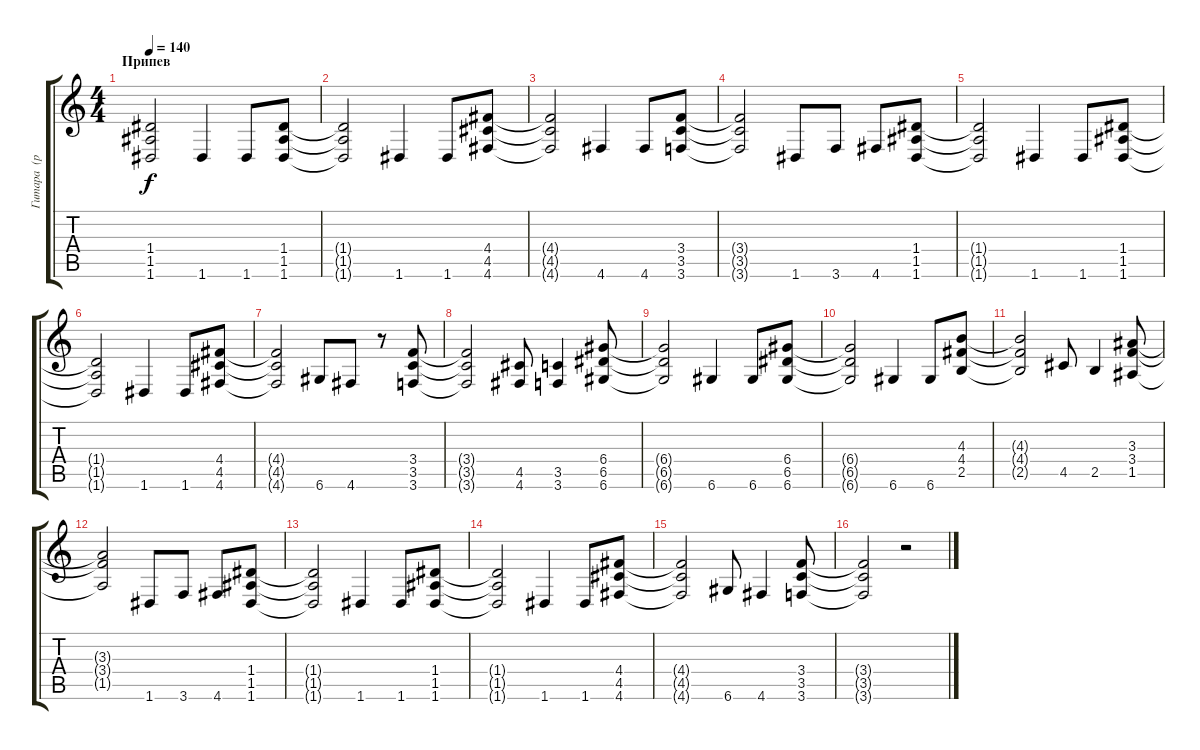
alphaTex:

\track ("Гитара  (ритм)" "Гитара  (р") {instrument distortionguitar}
\staff {score tabs}
\tuning (E4 B3 G3 D3 A2 D2) {hide}
\ts (4 4)
\section ("" "Припев")
\tempo 140
\clef g2
\ks c
(1.4{t} 1.5{t} 1.6{t}).2{dy f} 1.6.4 1.6.8 (1.4 1.5 1.6).8 |
(1.4{t} 1.5{t} 1.6{t}).2 1.6.4 1.6.8 (4.4 4.5 4.6).8 |
(4.4{t} 4.5{t} 4.6{t}).2 4.6.4 4.6.8 (3.4 3.5 3.6).8 |
(3.4{t} 3.5{t} 3.6{t}).2 1.6.8 3.6.8 4.6.8 (1.4 1.5 1.6).8 |
(1.4{t} 1.5{t} 1.6{t}).2 1.6.4 1.6.8 (1.4 1.5 1.6).8 |
(1.4{t} 1.5{t} 1.6{t}).2 1.6.4 1.6.8 (4.4 4.5 4.6).8 |
(4.4{t} 4.5{t} 4.6{t}).2 6.6.8 4.6.8 r.8 (3.4 3.5 3.6).8 |
(3.4{t} 3.5{t} 3.6{t}).2 (4.5 4.6).8 (3.5 3.6).4 (6.4 6.5 6.6).8 |
(6.4{t} 6.5{t} 6.6{t}).2 6.6.4 6.6.8 (6.4 6.5 6.6).8 |
(6.4{t} 6.5{t} 6.6{t}).2 6.6.4 6.6.8 (4.3 4.4 2.5).8 |
(4.3{t} 4.4{t} 2.5{t}).2 4.5.8 2.5.4 (3.3 3.4 1.5).8 |
(3.3{t} 3.4{t} 1.5{t}).2 1.6.8 3.6.8 4.6.8 (1.4 1.5 1.6).8 |
(1.4{t} 1.5{t} 1.6{t}).2 1.6.4 1.6.8 (1.4 1.5 1.6).8 |
(1.4{t} 1.5{t} 1.6{t}).2 1.6.4 1.6.8 (4.4 4.5 4.6).8 |
(4.4{t} 4.5{t} 4.6{t}).2 6.6.8 4.6.4 (3.4 3.5 3.6).8 |
(3.4{t} 3.5{t} 3.6{t}).2 r.2
